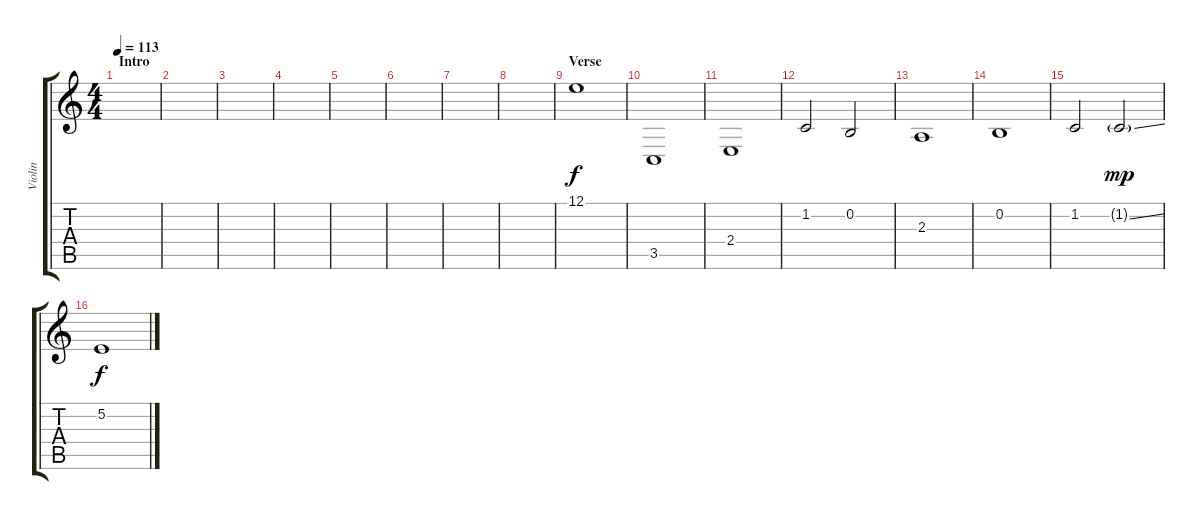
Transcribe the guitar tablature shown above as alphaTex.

\track ("Violin" "Violin") {instrument violin}
\staff {score tabs}
\tuning (E4 B3 G3 D3 A2 E2) {hide}
\ts (4 4)
\section ("" "Intro")
\tempo 113
\clef g2
\ks c
|
|
|
|
|
|
|
|
\section ("" "Verse")
12.1.1 |
3.5.1 |
2.4.1 |
1.2.2 0.2.2 |
2.3.1 |
0.2.1 |
1.2.2 1.2{ss g}.2{dy mp} |
5.2.1{dy f}
